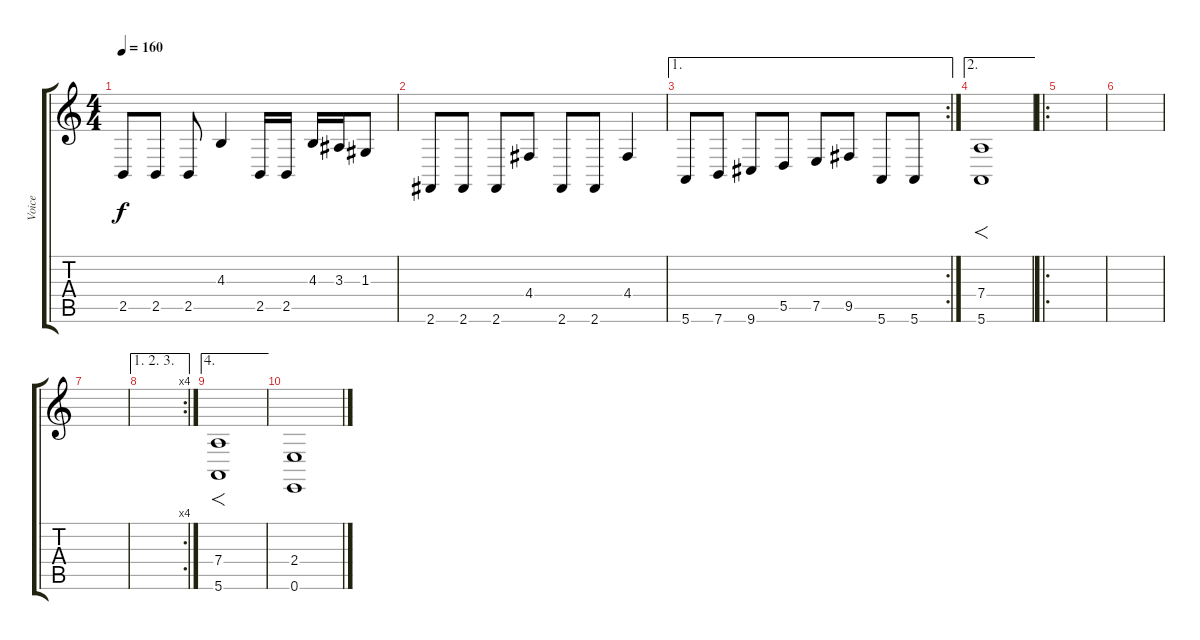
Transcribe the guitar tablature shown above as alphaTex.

\track ("Voice" "Voice") {instrument lead5charang}
\staff {score tabs}
\tuning (E4 B3 G3 D3 A2 E2) {hide}
\ts (4 4)
\tempo 160
\clef g2
\ks c
2.5.8{dy f} 2.5.8 2.5.8 4.3.4 2.5.16 2.5.16 4.3.16 3.3.16 1.3.8 |
2.6.8 2.6.8 2.6.8 4.4.8 2.6.8 2.6.8 4.4.4 |
\ae 1
\rc 2
5.6.8 7.6.8 9.6.8 5.5.8 7.5.8 9.5.8 5.6.8 5.6.8 |
\ae 2
(7.4 5.6).1{f} |
\ro
|
|
|
\ae (1 2 3)
\rc 4
|
\ae 4
(7.4 5.6).1{f} |
(2.4 0.6).1
